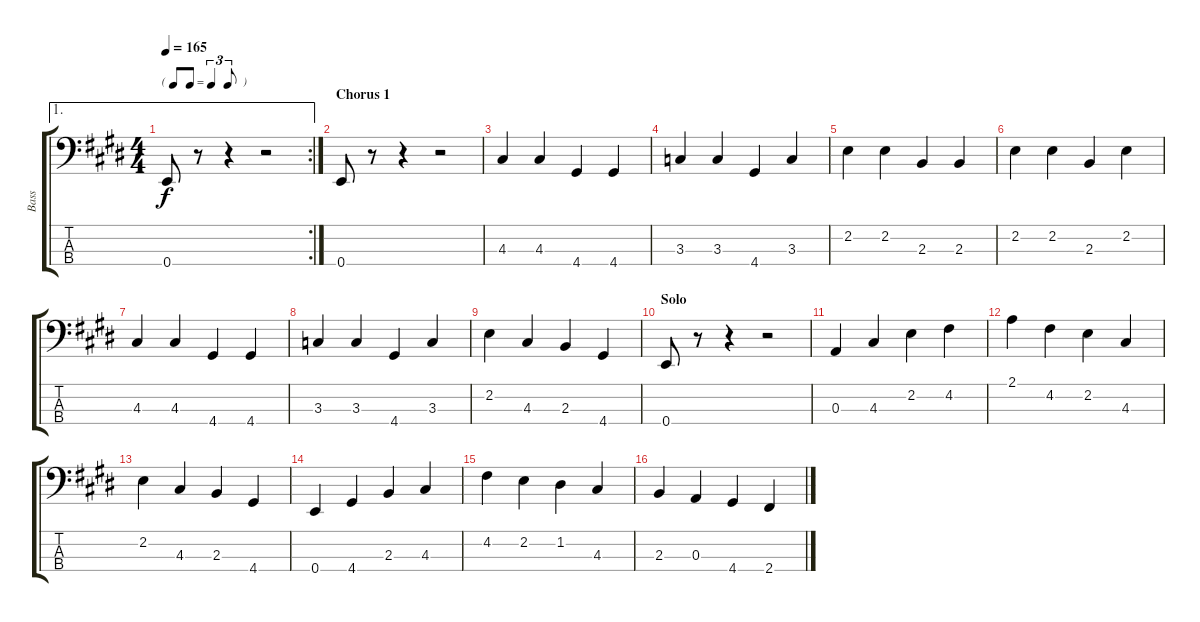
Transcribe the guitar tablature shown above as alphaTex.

\track ("Bass" "Bass") {instrument electricbasspick}
\staff {score tabs}
\tuning (G2 D2 A1 E1) {hide}
\ae 1
\rc 2
\ts (4 4)
\tf triplet8th
\tempo 165
\clef f4
\ks e
0.4.8{dy f} r.8 r.4 r.2 |
\section ("" "Chorus 1")
0.4.8 r.8 r.4 r.2 |
4.3.4 4.3.4 4.4.4 4.4.4 |
3.3.4 3.3.4 4.4.4 3.3.4 |
2.2.4 2.2.4 2.3.4 2.3.4 |
2.2.4 2.2.4 2.3.4 2.2.4 |
4.3.4 4.3.4 4.4.4 4.4.4 |
3.3.4 3.3.4 4.4.4 3.3.4 |
2.2.4 4.3.4 2.3.4 4.4.4 |
\section ("" "Solo")
0.4.8 r.8 r.4 r.2 |
0.3.4 4.3.4 2.2.4 4.2.4 |
2.1.4 4.2.4 2.2.4 4.3.4 |
2.2.4 4.3.4 2.3.4 4.4.4 |
0.4.4 4.4.4 2.3.4 4.3.4 |
4.2.4 2.2.4 1.2.4 4.3.4 |
2.3.4 0.3.4 4.4.4 2.4.4
